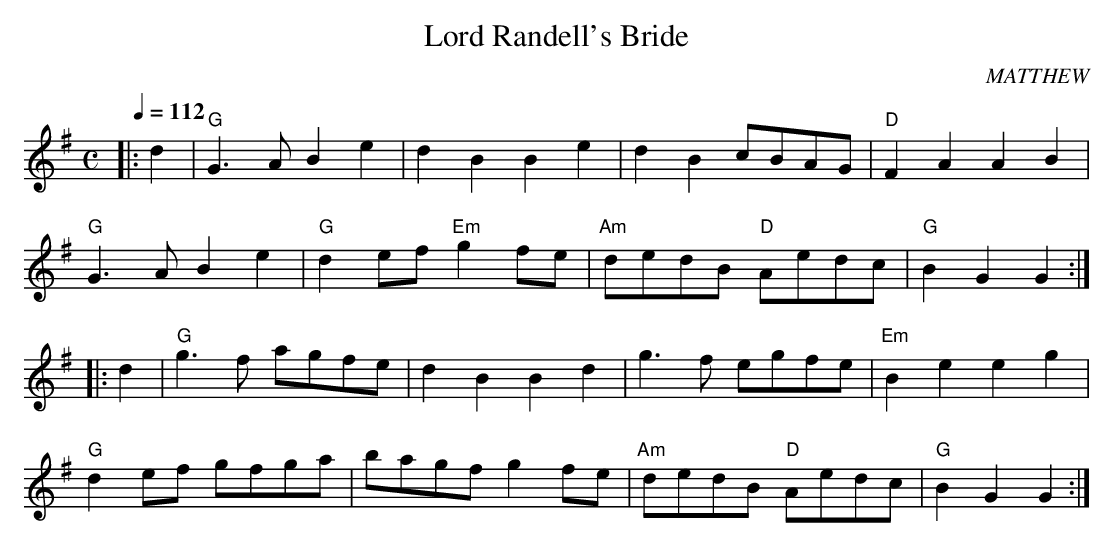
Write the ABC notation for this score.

X:1
T:Lord Randell's Bride
C:MATTHEW
M:C
L:1/4
Q:112
K:G
|:d  |  "G"  G> A  B  e | d B B e | d B c/2B/2A/2G/2 | "D"  F A A B |!
"G"G> A B e |"G" d e/2f/2 "Em"  g f/2e/2 | "Am"  d/2e/2d/2B/2 "D" A/2e/2d/2c/2 | "G"B G G :|!
|:d    |\
"G" g> f  a/2g/2f/2e/2 |  d B B d|g> f e/2g/2f/2e/2 | "Em"  B e e g |!
"G" d  e/2f/2  g/2f/2g/2a/2 |  b/2a/2g/2f/2  g  f/2e/2 |"Am" d/2e/2d/2B/2   "D"  A/2e/2d/2c/2 | "G" B G G :|]
